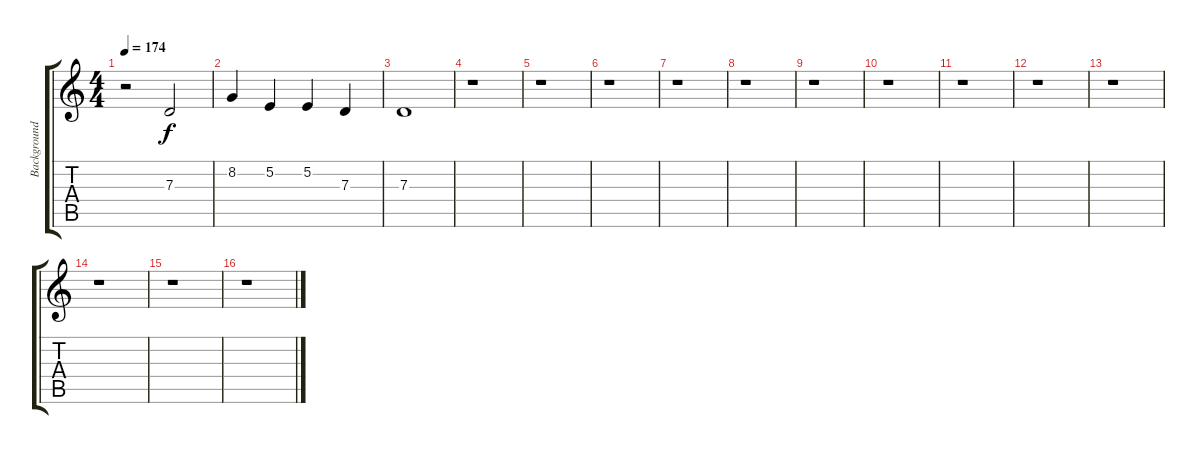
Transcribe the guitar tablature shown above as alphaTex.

\track ("Background vocals" "Background") {instrument cello}
\staff {score tabs}
\tuning (E4 B3 G3 D3 A2 E2) {hide}
\ts (4 4)
\tempo 174
\clef g2
\ks c
r.2{dy f} 7.3.2 |
8.2.4 5.2.4 5.2.4 7.3.4 |
7.3.1 |
r.1 |
r.1 |
r.1 |
r.1 |
r.1 |
r.1 |
r.1 |
r.1 |
r.1 |
r.1 |
r.1 |
r.1 |
r.1
